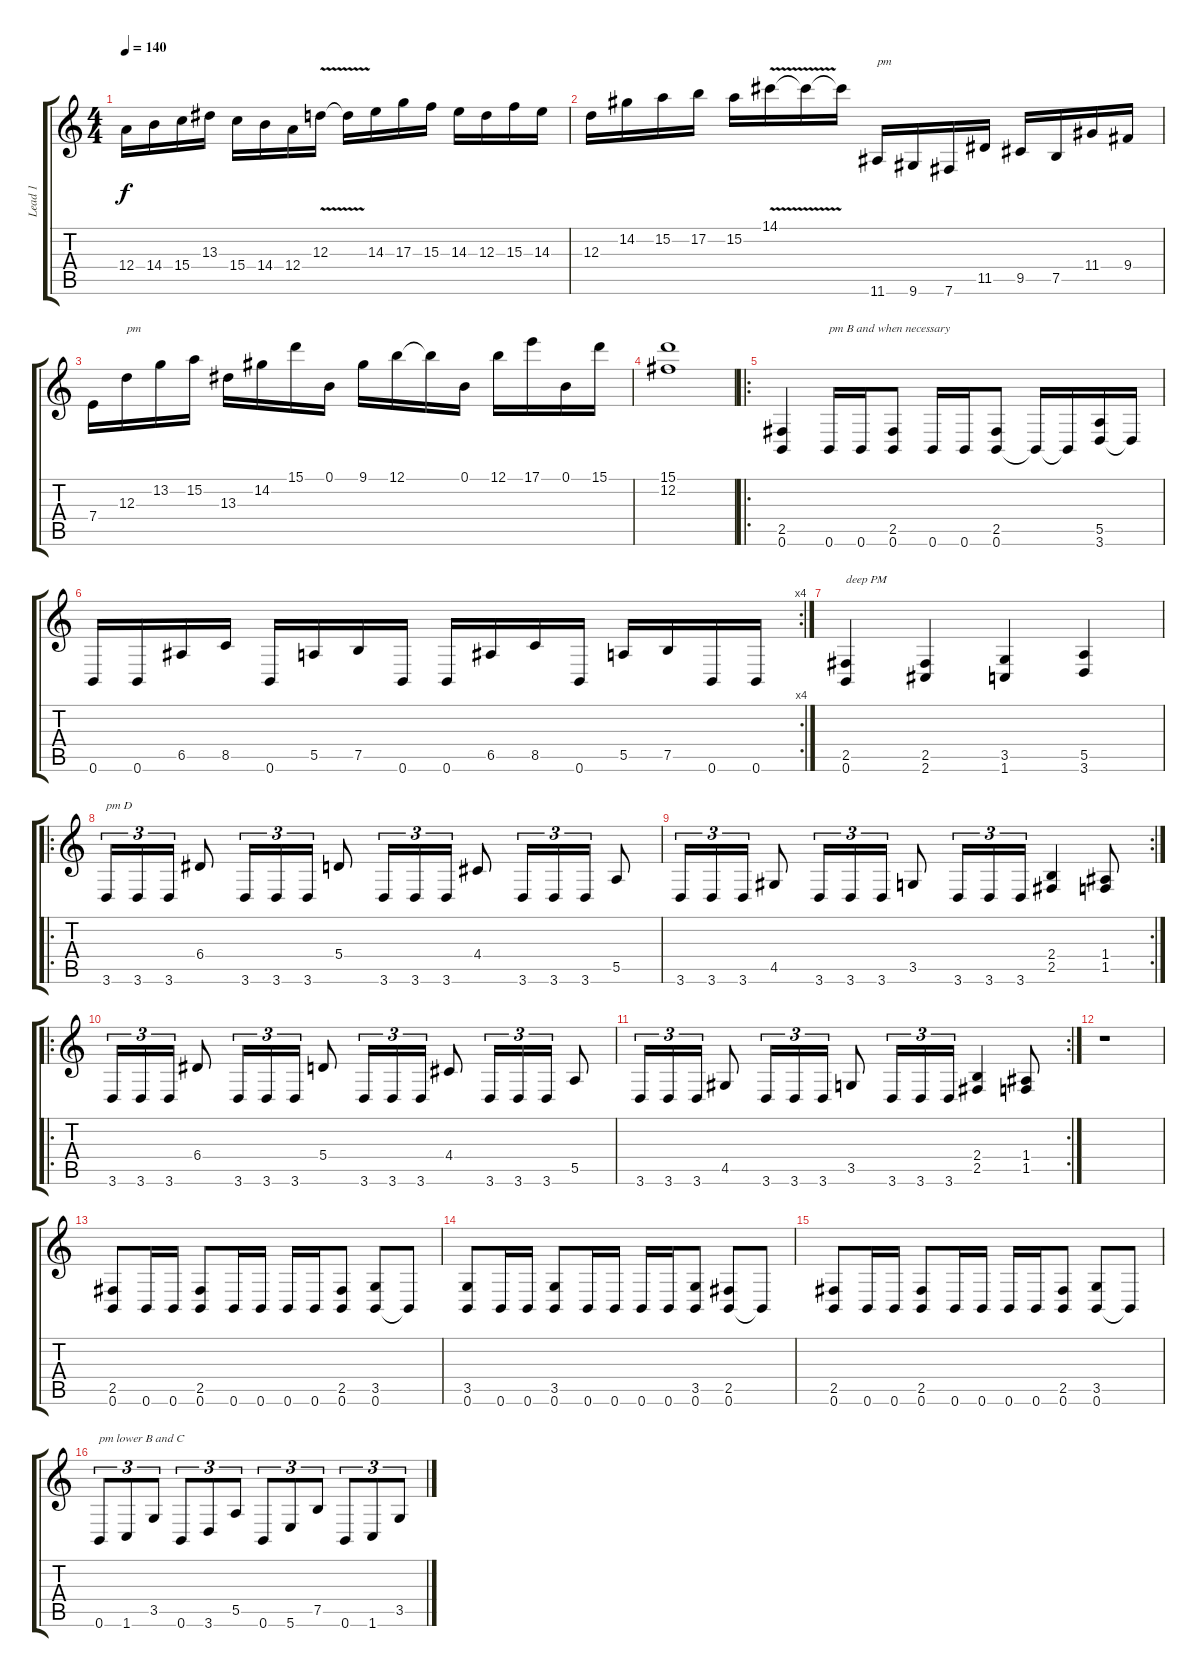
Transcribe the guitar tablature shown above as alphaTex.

\track ("Lead 1" "Lead 1") {instrument distortionguitar}
\staff {score tabs}
\tuning (B3 Gb3 D3 A2 E2 B1) {hide}
\ts (4 4)
\tempo 140
\clef g2
\ks c
12.4.16{dy f instrument distortionguitar} 14.4.16 15.4.16 13.3.16 15.4.16 14.4.16 12.4.16 12.3{v}.16 12.3{t}.16 14.3.16 17.3.16 15.3.16 14.3.16 12.3.16 15.3.16 14.3.16 |
12.3.16 14.2.16 15.2.16 17.2.16 15.2.16 14.1{v}.16 14.1{t}.16 14.1{t}.16 11.6.16{txt "pm"} 9.6.16 7.6.16 11.5.16 9.5.16 7.5.16 11.4.16 9.4.16 |
7.4.16 12.3.16{txt "pm"} 13.2.16 15.2.16 13.3.16 14.2.16 15.1.16 0.1.16 9.1.16 12.1.16 12.1{t}.16 0.1.16 12.1.16 17.1.16 0.1.16 15.1.16 |
(15.1 12.2).1 |
\ro
(2.5 0.6).4 0.6.16{txt "pm B and when necessary"} 0.6.16 (2.5 0.6).8 0.6.16 0.6.16 (2.5 0.6).8 0.6{t}.16 0.6{t}.16 (5.5 3.6).16 3.6{t}.16 |
\rc 4
0.6.16 0.6.16 6.5.16 8.5.16 0.6.16 5.5.16 7.5.16 0.6.16 0.6.16 6.5.16 8.5.16 0.6.16 5.5.16 7.5.16 0.6.16 0.6.16 |
(2.5 0.6).4{txt "deep PM"} (2.5 2.6).4 (3.5 1.6).4 (5.5 3.6).4 |
\ro
3.6.16{tu (3 2) txt "pm D"} 3.6.16{tu (3 2)} 3.6.16{tu (3 2)} 6.4.8 3.6.16{tu (3 2)} 3.6.16{tu (3 2)} 3.6.16{tu (3 2)} 5.4.8 3.6.16{tu (3 2)} 3.6.16{tu (3 2)} 3.6.16{tu (3 2)} 4.4.8 3.6.16{tu (3 2)} 3.6.16{tu (3 2)} 3.6.16{tu (3 2)} 5.5.8 |
\rc 2
3.6.16{tu (3 2)} 3.6.16{tu (3 2)} 3.6.16{tu (3 2)} 4.5.8 3.6.16{tu (3 2)} 3.6.16{tu (3 2)} 3.6.16{tu (3 2)} 3.5.8 3.6.16{tu (3 2)} 3.6.16{tu (3 2)} 3.6.16{tu (3 2)} (2.4 2.5).4 (1.4 1.5).8 |
\ro
3.6.16{tu (3 2)} 3.6.16{tu (3 2)} 3.6.16{tu (3 2)} 6.4.8 3.6.16{tu (3 2)} 3.6.16{tu (3 2)} 3.6.16{tu (3 2)} 5.4.8 3.6.16{tu (3 2)} 3.6.16{tu (3 2)} 3.6.16{tu (3 2)} 4.4.8 3.6.16{tu (3 2)} 3.6.16{tu (3 2)} 3.6.16{tu (3 2)} 5.5.8 |
\rc 2
3.6.16{tu (3 2)} 3.6.16{tu (3 2)} 3.6.16{tu (3 2)} 4.5.8 3.6.16{tu (3 2)} 3.6.16{tu (3 2)} 3.6.16{tu (3 2)} 3.5.8 3.6.16{tu (3 2)} 3.6.16{tu (3 2)} 3.6.16{tu (3 2)} (2.4 2.5).4 (1.4 1.5).8 |
r.1 |
(2.5 0.6).8 0.6.16 0.6.16 (2.5 0.6).8 0.6.16 0.6.16 0.6.16 0.6.16 (2.5 0.6).8 (3.5 0.6).8 0.6{t}.8 |
(3.5 0.6).8 0.6.16 0.6.16 (3.5 0.6).8 0.6.16 0.6.16 0.6.16 0.6.16 (3.5 0.6).8 (2.5 0.6).8 0.6{t}.8 |
(2.5 0.6).8 0.6.16 0.6.16 (2.5 0.6).8 0.6.16 0.6.16 0.6.16 0.6.16 (2.5 0.6).8 (3.5 0.6).8 0.6{t}.8 |
0.6.8{tu (3 2) txt "pm lower B and C"} 1.6.8{tu (3 2)} 3.5.8{tu (3 2)} 0.6.8{tu (3 2)} 3.6.8{tu (3 2)} 5.5.8{tu (3 2)} 0.6.8{tu (3 2)} 5.6.8{tu (3 2)} 7.5.8{tu (3 2)} 0.6.8{tu (3 2)} 1.6.8{tu (3 2)} 3.5.8{tu (3 2)}
